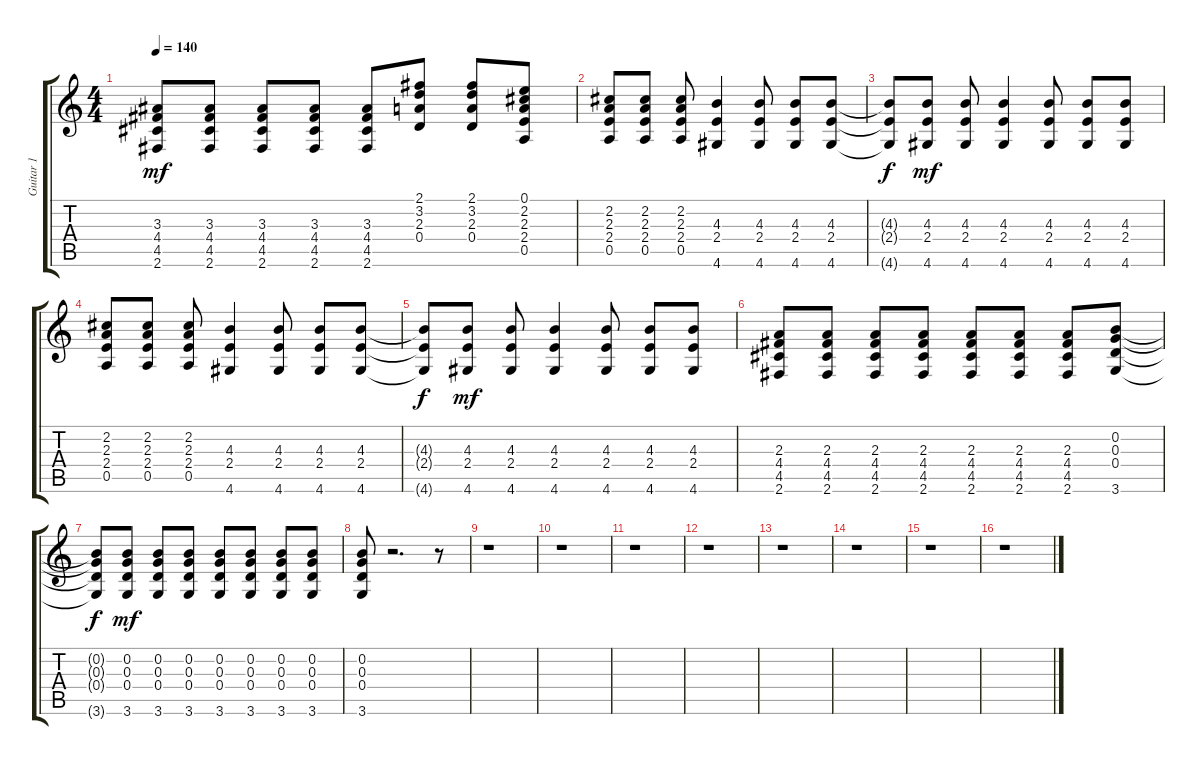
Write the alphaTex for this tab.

\track ("Guitar 1" "Guitar 1") {instrument distortionguitar}
\staff {score tabs}
\tuning (E4 B3 G3 D3 A2 E2) {hide}
\ts (4 4)
\tempo 140
\clef g2
\ks c
(3.3 4.4 4.5 2.6).8{dy mf} (3.3 4.4 4.5 2.6).8 (3.3 4.4 4.5 2.6).8 (3.3 4.4 4.5 2.6).8 (3.3 4.4 4.5 2.6).8 (2.1 3.2 2.3 0.4).8 (2.1 3.2 2.3 0.4).8 (0.1 2.2 2.3 2.4 0.5).8 |
(2.2 2.3 2.4 0.5).8 (2.2 2.3 2.4 0.5).8 (2.2 2.3 2.4 0.5).8 (4.3 2.4 4.6).4 (4.3 2.4 4.6).8 (4.3 2.4 4.6).8 (4.3 2.4 4.6).8 |
(4.3{t} 2.4{t} 4.6{t}).8{dy f} (4.3 2.4 4.6).8{dy mf} (4.3 2.4 4.6).8 (4.3 2.4 4.6).4 (4.3 2.4 4.6).8 (4.3 2.4 4.6).8 (4.3 2.4 4.6).8 |
(2.2 2.3 2.4 0.5).8 (2.2 2.3 2.4 0.5).8 (2.2 2.3 2.4 0.5).8 (4.3 2.4 4.6).4 (4.3 2.4 4.6).8 (4.3 2.4 4.6).8 (4.3 2.4 4.6).8 |
(4.3{t} 2.4{t} 4.6{t}).8{dy f} (4.3 2.4 4.6).8{dy mf} (4.3 2.4 4.6).8 (4.3 2.4 4.6).4 (4.3 2.4 4.6).8 (4.3 2.4 4.6).8 (4.3 2.4 4.6).8 |
(2.3 4.4 4.5 2.6).8 (2.3 4.4 4.5 2.6).8 (2.3 4.4 4.5 2.6).8 (2.3 4.4 4.5 2.6).8 (2.3 4.4 4.5 2.6).8 (2.3 4.4 4.5 2.6).8 (2.3 4.4 4.5 2.6).8 (0.2 0.3 0.4 3.6).8 |
(0.2{t} 0.3{t} 0.4{t} 3.6{t}).8{dy f} (0.2 0.3 0.4 3.6).8{dy mf} (0.2 0.3 0.4 3.6).8 (0.2 0.3 0.4 3.6).8 (0.2 0.3 0.4 3.6).8 (0.2 0.3 0.4 3.6).8 (0.2 0.3 0.4 3.6).8 (0.2 0.3 0.4 3.6).8 |
(0.2 0.3 0.4 3.6).8 r.2{d} r.8 |
r.1 |
r.1 |
r.1 |
r.1 |
r.1 |
r.1 |
r.1 |
r.1
